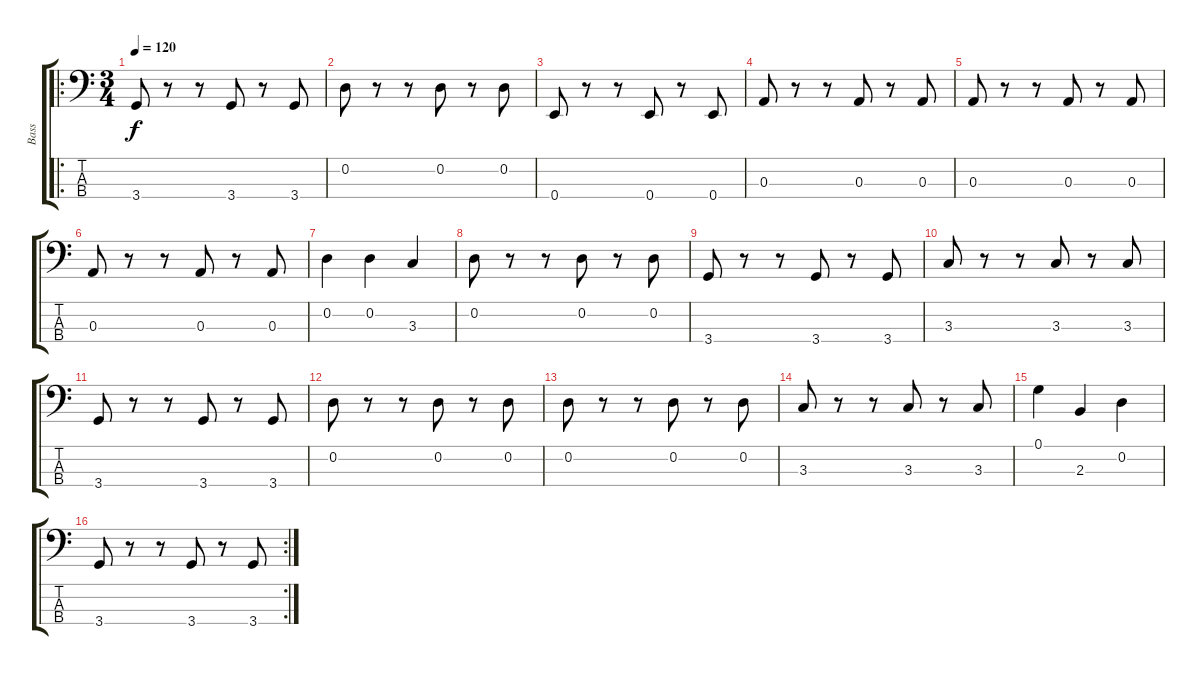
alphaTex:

\track ("Bass" "Bass") {instrument electricbassfinger}
\staff {score tabs}
\tuning (G2 D2 A1 E1) {hide}
\ro
\ts (3 4)
\tempo 120
\clef f4
\ks c
3.4.8{dy f} r.8 r.8 3.4.8 r.8 3.4.8 |
0.2.8 r.8 r.8 0.2.8 r.8 0.2.8 |
0.4.8 r.8 r.8 0.4.8 r.8 0.4.8 |
0.3.8 r.8 r.8 0.3.8 r.8 0.3.8 |
0.3.8 r.8 r.8 0.3.8 r.8 0.3.8 |
0.3.8 r.8 r.8 0.3.8 r.8 0.3.8 |
0.2.4 0.2.4 3.3.4 |
0.2.8 r.8 r.8 0.2.8 r.8 0.2.8 |
3.4.8 r.8 r.8 3.4.8 r.8 3.4.8 |
3.3.8 r.8 r.8 3.3.8 r.8 3.3.8 |
3.4.8 r.8 r.8 3.4.8 r.8 3.4.8 |
0.2.8 r.8 r.8 0.2.8 r.8 0.2.8 |
0.2.8 r.8 r.8 0.2.8 r.8 0.2.8 |
3.3.8 r.8 r.8 3.3.8 r.8 3.3.8 |
0.1.4 2.3.4 0.2.4 |
\rc 2
3.4.8 r.8 r.8 3.4.8 r.8 3.4.8
